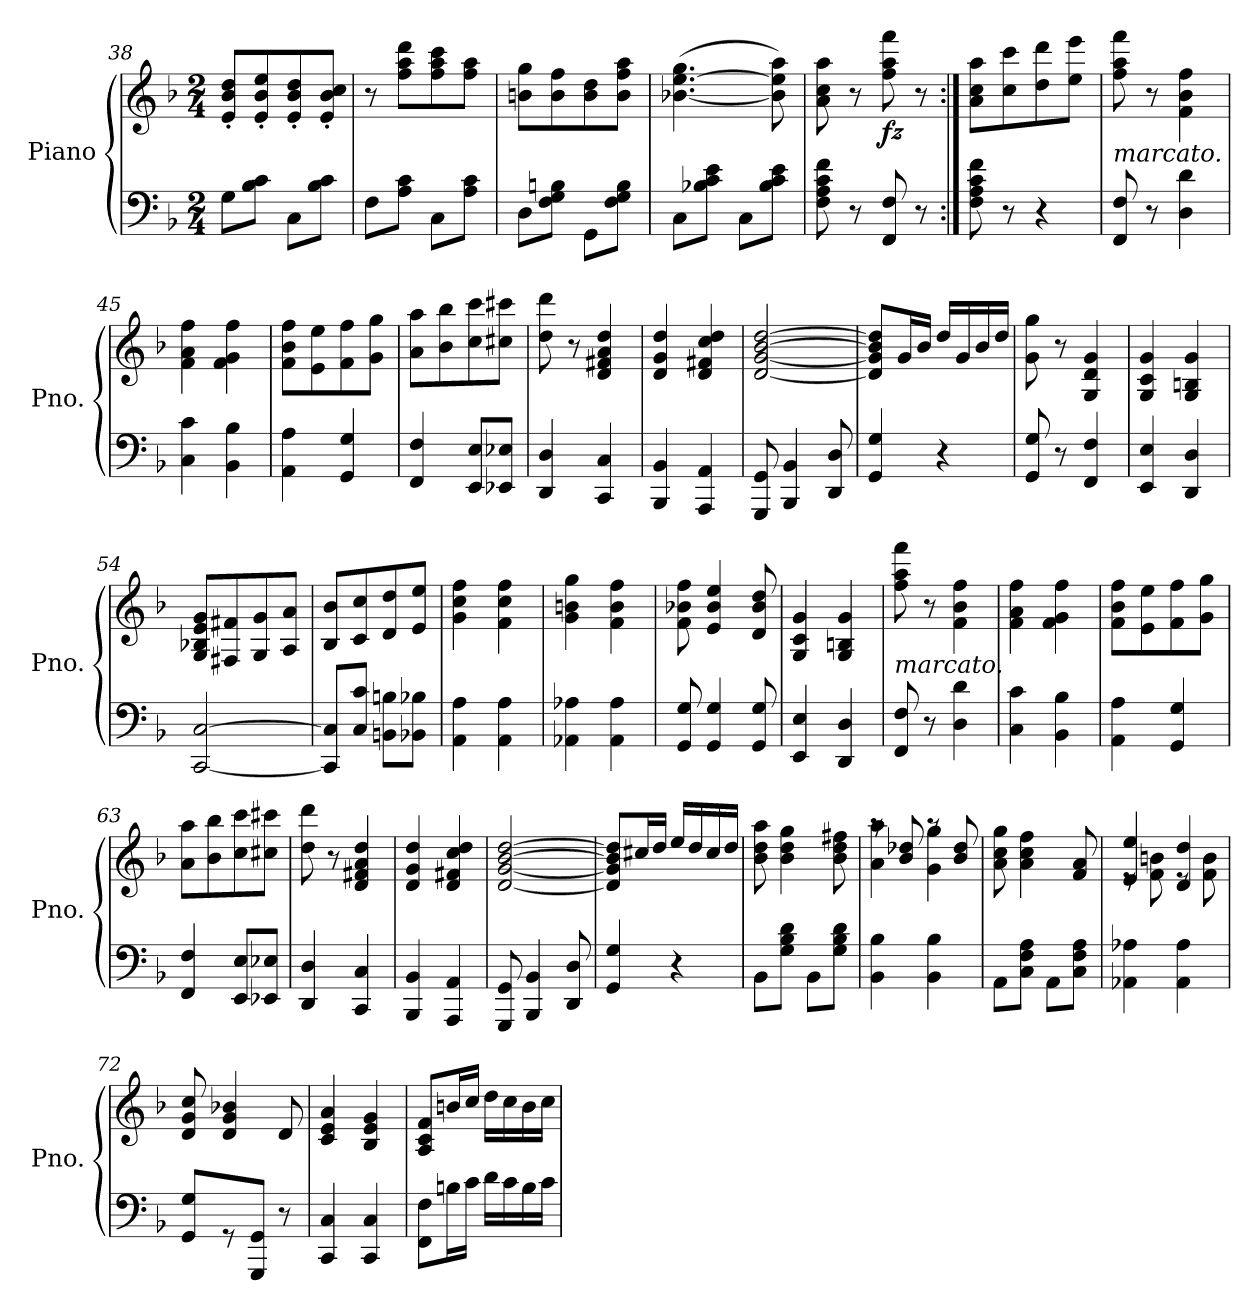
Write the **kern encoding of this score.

**kern	**kern	**dynam
*part1	*part1	*part1
*staff2	*staff1	*staff1/2
*I"Piano	*	*
*I'Pno.	*	*
!!LO:LB:g=z
*clefF4	*clefG2	*
*k[b-]	*k[b-]	*
*M2/4	*M2/4	*
=38	=38	=38
8G\L	8e/' 8b-/' 8dd/'L	.
8B-\ 8c\J	8e/' 8b-/' 8ee/'	.
8C\L	8e/' 8b-/' 8dd/'	.
8B-\ 8c\J	8e/' 8b-/' 8cc/'J	.
=39	=39	=39
8F\L	8r	.
8A\ 8c\J	8ff\ 8aa\ 8ddd\L	.
8C\L	8ff\ 8aa\ 8ccc\	.
8A\ 8c\J	8ff\ 8aa\J	.
=40	=40	=40
8D\L	8bn\ 8gg\L	.
8F\ 8G\ 8Bn\J	8b\ 8ff\	.
8GG\L	8b\ 8dd\	.
8F\ 8G\ 8B\J	8b\ 8ff\ 8aa\J	.
=41	=41	=41
8C\L	(>[4.b-X\ [4.ee\ 4.gg\	.
8B-X\ 8c\ 8e\J	.	.
8C\L	.	.
8B-\ 8c\ 8e\J	8b-\] 8ee\] 8aa\)	.
=42	=42	=42
8F\ 8A\ 8c\ 8f\	8a\ 8cc\ 8aa\	.
8r	8r	.
!	!	!LO:DY:b
8FF/ 8F/	8ff\ 8aa\ 8fff\	fz
8r	8r	.
=43:|!	=43:|!	=43:|!
8F\ 8A\ 8c\ 8f\	8a\ 8cc\ 8aa\L	.
8r	8cc\ 8ccc\	.
4r	8dd\ 8ddd\	.
.	8ee\ 8eee\J	.
!!LO:LB:g=z
=44	=44	=44
!LO:TX:a:i:t=marcato.	!	!
8FF/ 8F/	8ff\ 8aa\ 8fff\	.
8r	8r	.
4D\ 4d\	4f\ 4b-\ 4ff\	.
=45	=45	=45
4C\ 4c\	4f\ 4a\ 4ff\	.
4BB-\ 4B-\	4f\ 4g\ 4ff\	.
=46	=46	=46
4AA\ 4A\	8f\ 8b-\ 8ff\L	.
.	8e\ 8ee\	.
4GG/ 4G/	8f\ 8ff\	.
.	8g\ 8gg\J	.
=47	=47	=47
4FF/ 4F/	8a\ 8aa\L	.
.	8b-\ 8bb-\	.
8EE/ 8E/L	8cc\ 8ccc\	.
8EE-X/ 8E-X/J	8cc#X\ 8ccc#X\J	.
=48	=48	=48
4DD/ 4D/	8dd\ 8ddd\	.
.	8r	.
4CC/ 4C/	4d/ 4f#X/ 4a/ 4dd/	.
=49	=49	=49
4BBB-/ 4BB-/	4d/ 4g/ 4dd/	.
4AAA/ 4AA/	4d/ 4f#X/ 4cc/ 4dd/	.
=50	=50	=50
8GGG/ 8GG/	[2d/ [2g/ [2b-/ [2dd/	.
4BBB-/ 4BB-/	.	.
8DD/ 8D/	.	.
=51	=51	=51
4GG/ 4G/	8d/] 8g/] 8b-/] 8dd/]L	.
.	16g/L	.
.	16b-/JJ	.
4r	16dd/LL	.
.	16g/	.
.	16b-/	.
.	16dd/JJ	.
!!LO:PB:g=z
=52	=52	=52
8GG/ 8G/	8g\ 8gg\	.
8r	8r	.
4FF/ 4F/	4G/ 4d/ 4g/	.
=53	=53	=53
4EE/ 4E/	4G/ 4c/ 4g/	.
4DD/ 4D/	4G/ 4Bn/ 4g/	.
=54	=54	=54
[2CC/ [2C/	8G/ 8B-X/ 8e/ 8g/L	.
.	8F#X/ 8f#X/	.
.	8G/ 8g/	.
.	8A/ 8a/J	.
=55	=55	=55
8CC/] 8C/]L	8B-/ 8b-/L	.
8C/ 8c/J	8c/ 8cc/	.
8BBn\ 8Bn\L	8d/ 8dd/	.
8BB-X\ 8B-X\J	8e/ 8ee/J	.
=56	=56	=56
4AA\ 4A\	4g\ 4cc\ 4ff\	.
4AA\ 4A\	4f\ 4cc\ 4ff\	.
=57	=57	=57
4AA-X\ 4A-X\	4g\ 4bn\ 4gg\	.
4AA-\ 4A-\	4f\ 4b\ 4ff\	.
!!LO:LB:g=z
=58	=58	=58
8GG/ 8G/	8f\ 8b-X\ 8ff\	.
4GG/ 4G/	4e/ 4b-/ 4ee/	.
8GG/ 8G/	8d/ 8b-/ 8dd/	.
=59	=59	=59
4EE/ 4E/	4G/ 4c/ 4g/	.
4DD/ 4D/	4G/ 4Bn/ 4g/	.
=60	=60	=60
!LO:TX:a:i:t=marcato.	!	!
8FF/ 8F/	8ff\ 8aa\ 8fff\	.
8r	8r	.
4D\ 4d\	4f\ 4b-\ 4ff\	.
=61	=61	=61
4C\ 4c\	4f\ 4a\ 4ff\	.
4BB-\ 4B-\	4f\ 4g\ 4ff\	.
=62	=62	=62
4AA\ 4A\	8f\ 8b-\ 8ff\L	.
.	8e\ 8ee\	.
4GG/ 4G/	8f\ 8ff\	.
.	8g\ 8gg\J	.
=63	=63	=63
4FF/ 4F/	8a\ 8aa\L	.
.	8b-\ 8bb-\	.
8EE/ 8E/L	8cc\ 8ccc\	.
8EE-X/ 8E-X/J	8cc#X\ 8ccc#X\J	.
!!LO:LB:g=z
=64	=64	=64
4DD/ 4D/	8dd\ 8ddd\	.
.	8r	.
4CC/ 4C/	4d/ 4f#X/ 4a/ 4dd/	.
=65	=65	=65
4BBB-/ 4BB-/	4d/ 4g/ 4dd/	.
4AAA/ 4AA/	4d/ 4f#X/ 4cc/ 4dd/	.
=66	=66	=66
8GGG/ 8GG/	[2d/ [2g/ [2b-/ [2dd/	.
4BBB-/ 4BB-/	.	.
8DD/ 8D/	.	.
=67	=67	=67
4GG/ 4G/	8d/] 8g/] 8b-/] 8dd/]L	.
.	16cc#X/L	.
.	16dd/JJ	.
4r	16ee/LL	.
.	16dd/	.
.	16cc#/	.
.	16dd/JJ	.
=68	=68	=68
8BB-\L	8b-\ 8dd\ 8aa\	.
8G\ 8B-\ 8d\J	4b-\ 4dd\ 4gg\	.
8BB-\L	.	.
8G\ 8B-\ 8d\J	8b-\ 8dd\ 8ff#X\	.
=69	=69	=69
*	*^	*
4BB-\ 4B-\	4a\ 4aa\	8raa	.
.	.	8b-/ 8dd-X/	.
4BB-\ 4B-\	4g\ 4gg\	8raa	.
.	.	8b-/ 8dd-/	.
*	*v	*v	*
!!LO:LB:g=z
=70	=70	=70
8AA\L	8a\ 8cc\ 8gg\	.
8C\ 8F\ 8A\J	4a\ 4cc\ 4ff\	.
8AA\L	.	.
8C\ 8F\ 8A\J	8f/ 8a/	.
=71	=71	=71
*	*^	*
4AA-X\ 4A-X\	4e/ 4ee/	8re	.
.	.	8f\ 8bn\	.
4AA-\ 4A-\	4d/ 4dd/	8re	.
.	.	8f\ 8b\	.
*	*v	*v	*
=72	=72	=72
8GG/ 8G/L	8d/ 8g/ 8cc/	.
8r	4d/ 4g/ 4b-X/	.
8GGG/ 8GG/J	.	.
8r	8d/	.
=73	=73	=73
4CC/ 4C/	4c/ 4e/ 4a/	.
4CC/ 4C/	4B-/ 4e/ 4g/	.
=74	=74	=74
8FF\ 8F\L	8A/ 8c/ 8f/L	.
16Bn\L	16bn/L	.
16c\JJ	16cc/JJ	.
16d\LL	16dd\LL	.
16c\	16cc\	.
16B\	16b\	.
16c\JJ	16cc\JJ	.
=	=	=
*-	*-	*-
